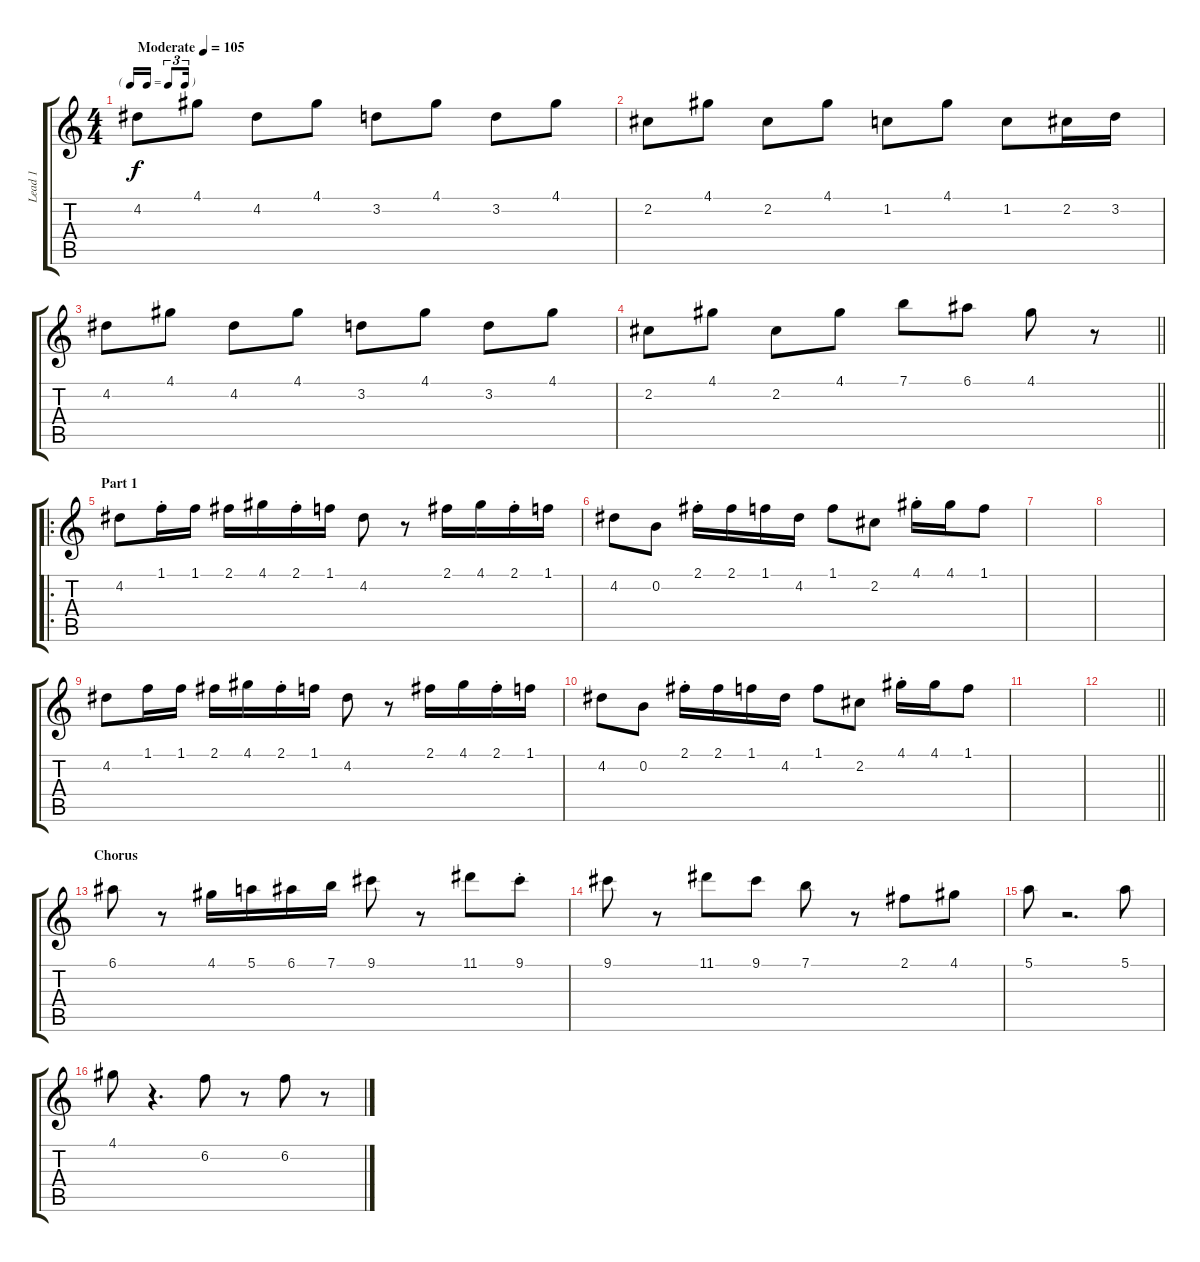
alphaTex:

\track ("Lead 1" "Lead 1") {instrument lead2sawtooth}
\staff {score tabs}
\tuning (E5 B4 G4 D4 A3 E3) {hide}
\ts (4 4)
\tf triplet16th
\tempo (105 "Moderate")
\clef g2
\ks c
4.2.8{dy f instrument lead2sawtooth} 4.1.8 4.2.8 4.1.8 3.2.8 4.1.8 3.2.8 4.1.8 |
2.2.8 4.1.8 2.2.8 4.1.8 1.2.8 4.1.8 1.2.8 2.2.16 3.2.16 |
4.2.8 4.1.8 4.2.8 4.1.8 3.2.8 4.1.8 3.2.8 4.1.8 |
\barLineRight lightlight
2.2.8 4.1.8 2.2.8 4.1.8 7.1.8 6.1.8 4.1.8 r.8 |
\ro
\section ("" "Part 1")
4.2.8 1.1{st}.16 1.1.16 2.1.16 4.1.16 2.1{st}.16 1.1.16 4.2.8 r.8 2.1.16 4.1.16 2.1{st}.16 1.1.16 |
4.2.8 0.2.8 2.1{st}.16 2.1.16 1.1.16 4.2.16 1.1.8 2.2.8 4.1{st}.16 4.1.16 1.1.8 |
|
|
4.2.8 1.1.16 1.1.16 2.1.16 4.1.16 2.1{st}.16 1.1.16 4.2.8 r.8 2.1.16 4.1.16 2.1{st}.16 1.1.16 |
4.2.8 0.2.8 2.1{st}.16 2.1.16 1.1.16 4.2.16 1.1.8 2.2.8 4.1{st}.16 4.1.16 1.1.8 |
|
\barLineRight lightlight
|
\section ("" "Chorus")
6.1.8 r.8 4.1.16 5.1.16 6.1.16 7.1.16 9.1.8 r.8 11.1.8 9.1{st}.8 |
9.1.8 r.8 11.1.8 9.1.8 7.1.8 r.8 2.1.8 4.1.8 |
5.1.8 r.2{d} 5.1.8 |
4.1.8 r.4{d} 6.2.8 r.8 6.2.8 r.8
